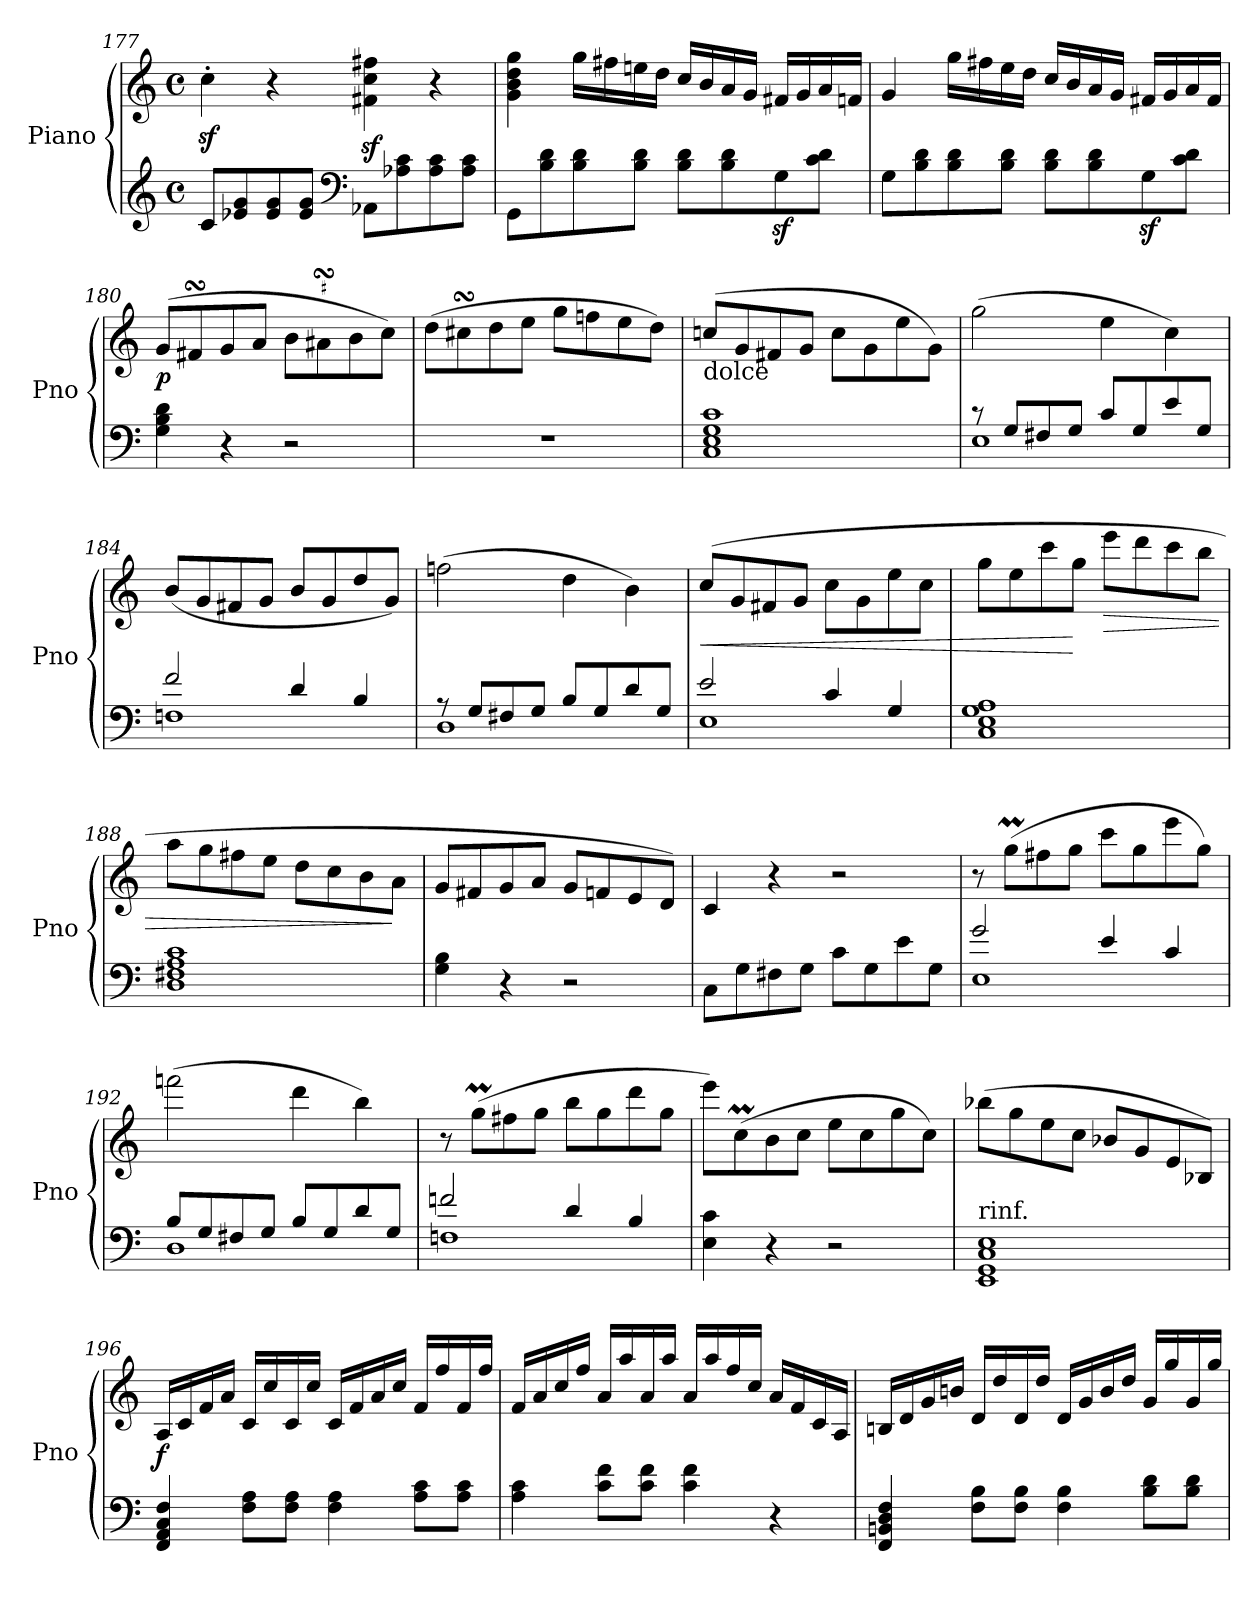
**kern	**kern	**dynam
*part1	*part1	*part1
*staff2	*staff1	*staff1/2
*I"Piano	*	*
*I'Pno	*	*
*clefG2	*clefG2	*
*k[]	*k[]	*
*M4/4	*M4/4	*
*met(c)	*met(c)	*
=177	=177	=177
8c/L	4ccz<'\	.
8e-X/ 8g/	.	.
8e-/ 8g/	4r	.
8e-/ 8g/J	.	.
*clefF4	*	*
8AA-X\L	4f#X\z< 4cc\z< 4ff#X\z<	.
8A-X\ 8c\	.	.
8A-\ 8c\	4r	.
8A-\ 8c\J	.	.
=178	=178	=178
8GG\L	4g\ 4b\ 4dd\ 4gg\	.
8B\ 8d\	.	.
8B\ 8d\	16gg\LL	.
.	16ff#X\	.
8B\ 8d\J	16een\	.
.	16dd\JJ	.
8B\ 8d\L	16cc/LL	.
.	16b/	.
8B\ 8d\	16a/	.
.	16g/JJ	.
8Gz<\	16f#X/LL	.
.	16g/	.
8c\ 8d\J	16a/	.
.	16fn/JJ	.
!!LO:LB:g=z
=179	=179	=179
8G\L	4g/	.
8B\ 8d\	.	.
8B\ 8d\	16gg\LL	.
.	16ff#X\	.
8B\ 8d\J	16ee\	.
.	16dd\JJ	.
8B\ 8d\L	16cc/LL	.
.	16b/	.
8B\ 8d\	16a/	.
.	16g/JJ	.
8Gz<\	16f#X/LL	.
.	16g/	.
8c\ 8d\J	16a/	.
.	16f#/JJ	.
=180	=180	=180
*	*^	*
!	!	!	!LO:DY:b
4G\ 4B\ 4d\	(>8g/L	2.ryy	p
.	8f#XsSsS/	.	.
4r	8g/	.	.
.	8a/J	.	.
2r	8b\L	.	.
.	8a#XsSsS\	.	.
.	8b\	8bLyy	.
.	8cc\J)	8ccJyy	.
=181	=181	=181	=181
1r	(<8dd\L	4ryy	.
.	8cc#XsSsS\	.	.
.	8dd\	8ddLyy	.
.	8ee\J	8eeJyy	.
.	8gg\L	2ryy	.
.	8ffn\	.	.
.	8ee\	.	.
.	8dd\J)	.	.
*	*v	*v	*
=182	=182	=182
!	!LO:TX:b:t=dolce	!
1C 1E 1G 1c	(>8ccn/L	.
.	8g/	.
.	8f#X/	.
.	8g/J	.
.	8cc\L	.
.	8g\	.
.	8ee\	.
.	8g\J)	.
!!LO:LB:g=z
=183	=183	=183
*^	*	*
8rc	1E	(>2gg\	.
8G/L	.	.	.
8F#X/	.	.	.
8G/J	.	.	.
8c/L	.	4ee\	.
8G/	.	.	.
8e/	.	4cc\)	.
8G/J	.	.	.
=184	=184	=184	=184
2f/	1Fn	(<8b/L	.
.	.	8g/	.
.	.	8f#X/	.
.	.	8g/J	.
4d/	.	8b/L	.
.	.	8g/	.
4B/	.	8dd/	.
.	.	8g/J)	.
=185	=185	=185	=185
8rA	1D	(>2ffn\	.
8G/L	.	.	.
8F#X/	.	.	.
8G/J	.	.	.
8B/L	.	4dd\	.
8G/	.	.	.
8d/	.	4b\)	.
8G/J	.	.	.
=186	=186	=186	=186
!	!	!	!LO:HP:b
2e/	1E	(>8cc/L	<
.	.	8g/	.
.	.	8f#X/	.
.	.	8g/J	.
4c/	.	8cc\L	.
.	.	8g\	.
4G/	.	8ee\	.
.	.	8cc\J	.
*v	*v	*	*
!!LO:PB:g=z
=187	=187	=187
1C 1E 1G 1A	8gg\L	.
.	8ee\	.
.	8ccc\	.
.	8gg\J	[
!	!	!LO:HP:b
.	8eee\L	>
.	8ddd\	.
.	8ccc\	.
.	8bb\J	.
=188	=188	=188
1D 1F#X 1A 1c	8aa\L	.
.	8gg\	.
.	8ff#X\	.
.	8ee\J	.
.	8dd\L	.
.	8cc\	.
.	8b\	.
.	8a\J	]
=189	=189	=189
4G\ 4B\	8g/L	.
.	8f#X/	.
4r	8g/	.
.	8a/J	.
2r	8g/L	.
.	8fn/	.
.	8e/	.
.	8d/J)	.
=190	=190	=190
8C\L	4c/	.
8G\	.	.
8F#X\	4r	.
8G\J	.	.
8c\L	2r	.
8G\	.	.
8e\	.	.
8G\J	.	.
!!LO:LB:g=z
=191	=191	=191
*^	*	*
2g/	1E	8r	.
.	.	(<8ggM\L	.
.	.	8ff#X\	.
.	.	8gg\J	.
4e/	.	8ccc\L	.
.	.	8gg\	.
4c/	.	8eee\	.
.	.	8gg\J)	.
=192	=192	=192	=192
8B/L	1D	(>2fffn\	.
8G/	.	.	.
8F#X/	.	.	.
8G/J	.	.	.
8B/L	.	4ddd\	.
8G/	.	.	.
8d/	.	4bb\)	.
8G/J	.	.	.
=193	=193	=193	=193
2fn/	1Fn	8r	.
.	.	(<8ggM\L	.
.	.	8ff#X\	.
.	.	8gg\J	.
4d/	.	8bb\L	.
.	.	8gg\	.
4B/	.	8ddd\	.
.	.	8gg\J	.
*v	*v	*	*
=194	=194	=194
4E\ 4c\	8eee\L)	.
.	(<8ccM\	.
4r	8b\	.
.	8cc\J	.
2r	8ee\L	.
.	8cc\	.
.	8gg\	.
.	8cc\J)	.
!!LO:LB:g=z
=195	=195	=195
!LO:TX:a:t=rinf.	!	!
1EE 1GG 1C 1E	(>8bb-X\L	.
.	8gg\	.
.	8ee\	.
.	8cc\J	.
.	8b-X/L	.
.	8g/	.
.	8e/	.
.	8B-X/J)	.
=196	=196	=196
!	!	!LO:DY:b
4FF/ 4AA/ 4C/ 4F/	16A/LL	f
.	16c/	.
.	16f/	.
.	16a/JJ	.
8F\ 8A\L	16c/LL	.
.	16cc/	.
8F\ 8A\J	16c/	.
.	16cc/JJ	.
4F\ 4A\	16c/LL	.
.	16f/	.
.	16a/	.
.	16cc/JJ	.
8A\ 8c\L	16f/LL	.
.	16ff/	.
8A\ 8c\J	16f/	.
.	16ff/JJ	.
=197	=197	=197
4A\ 4c\	16f/LL	.
.	16a/	.
.	16cc/	.
.	16ff/JJ	.
8c\ 8f\L	16a/LL	.
.	16aa/	.
8c\ 8f\J	16a/	.
.	16aa/JJ	.
4c\ 4f\	16a/LL	.
.	16aa/	.
.	16ff/	.
.	16cc/JJ	.
4r	16a/LL	.
.	16f/	.
.	16c/	.
.	16A/JJ	.
!!LO:LB:g=z
=198	=198	=198
4FF/ 4BBn/ 4D/ 4F/	16Bn/LL	.
.	16d/	.
.	16g/	.
.	16bn/JJ	.
8F\ 8B\L	16d/LL	.
.	16dd/	.
8F\ 8B\J	16d/	.
.	16dd/JJ	.
4F\ 4B\	16d/LL	.
.	16g/	.
.	16b/	.
.	16dd/JJ	.
8B\ 8d\L	16g/LL	.
.	16gg/	.
8B\ 8d\J	16g/	.
.	16gg/JJ	.
=	=	=
*-	*-	*-
